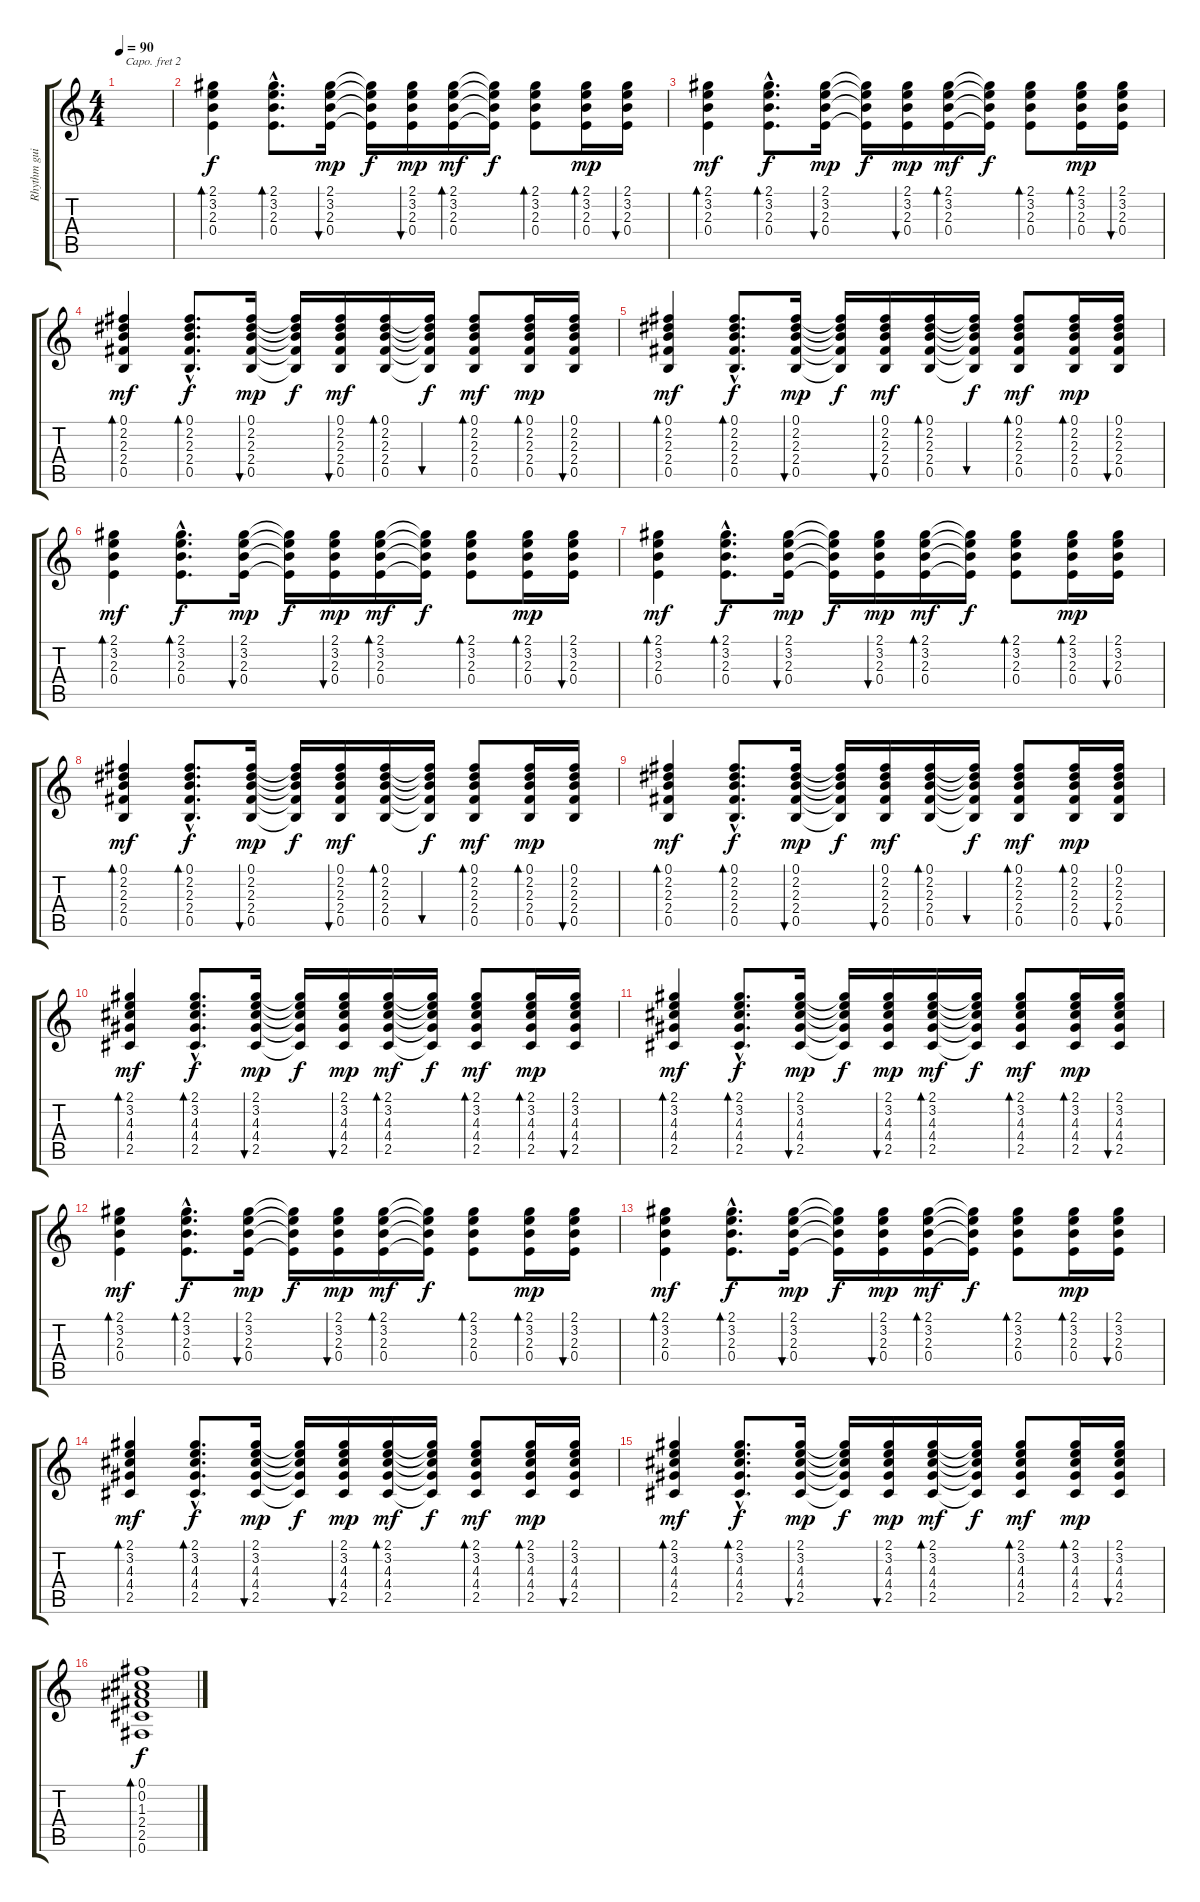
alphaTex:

\track ("Rhythm guitar" "Rhythm gui") {instrument acousticguitarsteel}
\staff {score tabs}
\capo 2
\tuning (E4 B3 G3 D3 A2 E2) {hide}
\ts (4 4)
\tempo 90
\clef g2
\ks c
|
(2.1 3.2 2.3 0.4).4{bd 30} (2.1{hac} 3.2{hac} 2.3{hac} 0.4{hac}).8{d bd 30 dy f} (2.1 3.2 2.3 0.4).16{bu 30 dy mp} (2.1{t} 3.2{t} 2.3{t} 0.4{t}).16{dy f} (2.1 3.2 2.3 0.4).16{bu 30 dy mp} (2.1 3.2 2.3 0.4).16{bd 30 dy mf} (2.1{t} 3.2{t} 2.3{t} 0.4{t}).16{dy f} (2.1 3.2 2.3 0.4).8{bd 30} (2.1 3.2 2.3 0.4).16{bd 30 dy mp} (2.1 3.2 2.3 0.4).16{bu 30} |
(2.1 3.2 2.3 0.4).4{bd 30 dy mf} (2.1{hac} 3.2{hac} 2.3{hac} 0.4{hac}).8{d bd 30 dy f} (2.1 3.2 2.3 0.4).16{bu 30 dy mp} (2.1{t} 3.2{t} 2.3{t} 0.4{t}).16{dy f} (2.1 3.2 2.3 0.4).16{bu 30 dy mp} (2.1 3.2 2.3 0.4).16{bd 30 dy mf} (2.1{t} 3.2{t} 2.3{t} 0.4{t}).16{dy f} (2.1 3.2 2.3 0.4).8{bd 30} (2.1 3.2 2.3 0.4).16{bd 30 dy mp} (2.1 3.2 2.3 0.4).16{bu 30} |
(0.1 2.2 2.3 2.4 0.5).4{bd 30 dy mf} (0.1{hac} 2.2{hac} 2.3{hac} 2.4{hac} 0.5{hac}).8{d bd 30 dy f} (0.1 2.2 2.3 2.4 0.5).16{bu 30 dy mp} (0.1{t} 2.2{t} 2.3{t} 2.4{t} 0.5{t}).16{dy f} (0.1 2.2 2.3 2.4 0.5).16{bu 30 dy mf} (0.1 2.2 2.3 2.4 0.5).16{bd 30} (0.1{t} 2.2{t} 2.3{t} 2.4{t} 0.5{t}).16{bu 30 dy f} (0.1 2.2 2.3 2.4 0.5).8{bd 30 dy mf} (0.1 2.2 2.3 2.4 0.5).16{bd 30 dy mp} (0.1 2.2 2.3 2.4 0.5).16{bu 30} |
(0.1 2.2 2.3 2.4 0.5).4{bd 30 dy mf} (0.1{hac} 2.2{hac} 2.3{hac} 2.4{hac} 0.5{hac}).8{d bd 30 dy f} (0.1 2.2 2.3 2.4 0.5).16{bu 30 dy mp} (0.1{t} 2.2{t} 2.3{t} 2.4{t} 0.5{t}).16{dy f} (0.1 2.2 2.3 2.4 0.5).16{bu 30 dy mf} (0.1 2.2 2.3 2.4 0.5).16{bd 30} (0.1{t} 2.2{t} 2.3{t} 2.4{t} 0.5{t}).16{bu 30 dy f} (0.1 2.2 2.3 2.4 0.5).8{bd 30 dy mf} (0.1 2.2 2.3 2.4 0.5).16{bd 30 dy mp} (0.1 2.2 2.3 2.4 0.5).16{bu 30} |
(2.1 3.2 2.3 0.4).4{bd 30 dy mf} (2.1{hac} 3.2{hac} 2.3{hac} 0.4{hac}).8{d bd 30 dy f} (2.1 3.2 2.3 0.4).16{bu 30 dy mp} (2.1{t} 3.2{t} 2.3{t} 0.4{t}).16{dy f} (2.1 3.2 2.3 0.4).16{bu 30 dy mp} (2.1 3.2 2.3 0.4).16{bd 30 dy mf} (2.1{t} 3.2{t} 2.3{t} 0.4{t}).16{dy f} (2.1 3.2 2.3 0.4).8{bd 30} (2.1 3.2 2.3 0.4).16{bd 30 dy mp} (2.1 3.2 2.3 0.4).16{bu 30} |
(2.1 3.2 2.3 0.4).4{bd 30 dy mf} (2.1{hac} 3.2{hac} 2.3{hac} 0.4{hac}).8{d bd 30 dy f} (2.1 3.2 2.3 0.4).16{bu 30 dy mp} (2.1{t} 3.2{t} 2.3{t} 0.4{t}).16{dy f} (2.1 3.2 2.3 0.4).16{bu 30 dy mp} (2.1 3.2 2.3 0.4).16{bd 30 dy mf} (2.1{t} 3.2{t} 2.3{t} 0.4{t}).16{dy f} (2.1 3.2 2.3 0.4).8{bd 30} (2.1 3.2 2.3 0.4).16{bd 30 dy mp} (2.1 3.2 2.3 0.4).16{bu 30} |
(0.1 2.2 2.3 2.4 0.5).4{bd 30 dy mf} (0.1{hac} 2.2{hac} 2.3{hac} 2.4{hac} 0.5{hac}).8{d bd 30 dy f} (0.1 2.2 2.3 2.4 0.5).16{bu 30 dy mp} (0.1{t} 2.2{t} 2.3{t} 2.4{t} 0.5{t}).16{dy f} (0.1 2.2 2.3 2.4 0.5).16{bu 30 dy mf} (0.1 2.2 2.3 2.4 0.5).16{bd 30} (0.1{t} 2.2{t} 2.3{t} 2.4{t} 0.5{t}).16{bu 30 dy f} (0.1 2.2 2.3 2.4 0.5).8{bd 30 dy mf} (0.1 2.2 2.3 2.4 0.5).16{bd 30 dy mp} (0.1 2.2 2.3 2.4 0.5).16{bu 30} |
(0.1 2.2 2.3 2.4 0.5).4{bd 30 dy mf} (0.1{hac} 2.2{hac} 2.3{hac} 2.4{hac} 0.5{hac}).8{d bd 30 dy f} (0.1 2.2 2.3 2.4 0.5).16{bu 30 dy mp} (0.1{t} 2.2{t} 2.3{t} 2.4{t} 0.5{t}).16{dy f} (0.1 2.2 2.3 2.4 0.5).16{bu 30 dy mf} (0.1 2.2 2.3 2.4 0.5).16{bd 30} (0.1{t} 2.2{t} 2.3{t} 2.4{t} 0.5{t}).16{bu 30 dy f} (0.1 2.2 2.3 2.4 0.5).8{bd 30 dy mf} (0.1 2.2 2.3 2.4 0.5).16{bd 30 dy mp} (0.1 2.2 2.3 2.4 0.5).16{bu 30} |
(2.1 3.2 4.3 4.4 2.5).4{bd 30 dy mf} (2.1{hac} 3.2{hac} 4.3{hac} 4.4{hac} 2.5{hac}).8{d bd 30 dy f} (2.1 3.2 4.3 4.4 2.5).16{bu 30 dy mp} (2.1{t} 3.2{t} 4.3{t} 4.4{t} 2.5{t}).16{dy f} (2.1 3.2 4.3 4.4 2.5).16{bu 30 dy mp} (2.1 3.2 4.3 4.4 2.5).16{bd 30 dy mf} (2.1{t} 3.2{t} 4.3{t} 4.4{t} 2.5{t}).16{dy f} (2.1 3.2 4.3 4.4 2.5).8{bd 30 dy mf} (2.1 3.2 4.3 4.4 2.5).16{bd 30 dy mp} (2.1 3.2 4.3 4.4 2.5).16{bu 30} |
(2.1 3.2 4.3 4.4 2.5).4{bd 30 dy mf} (2.1{hac} 3.2{hac} 4.3{hac} 4.4{hac} 2.5{hac}).8{d bd 30 dy f} (2.1 3.2 4.3 4.4 2.5).16{bu 30 dy mp} (2.1{t} 3.2{t} 4.3{t} 4.4{t} 2.5{t}).16{dy f} (2.1 3.2 4.3 4.4 2.5).16{bu 30 dy mp} (2.1 3.2 4.3 4.4 2.5).16{bd 30 dy mf} (2.1{t} 3.2{t} 4.3{t} 4.4{t} 2.5{t}).16{dy f} (2.1 3.2 4.3 4.4 2.5).8{bd 30 dy mf} (2.1 3.2 4.3 4.4 2.5).16{bd 30 dy mp} (2.1 3.2 4.3 4.4 2.5).16{bu 30} |
(2.1 3.2 2.3 0.4).4{bd 30 dy mf} (2.1{hac} 3.2{hac} 2.3{hac} 0.4{hac}).8{d bd 30 dy f} (2.1 3.2 2.3 0.4).16{bu 30 dy mp} (2.1{t} 3.2{t} 2.3{t} 0.4{t}).16{dy f} (2.1 3.2 2.3 0.4).16{bu 30 dy mp} (2.1 3.2 2.3 0.4).16{bd 30 dy mf} (2.1{t} 3.2{t} 2.3{t} 0.4{t}).16{dy f} (2.1 3.2 2.3 0.4).8{bd 30} (2.1 3.2 2.3 0.4).16{bd 30 dy mp} (2.1 3.2 2.3 0.4).16{bu 30} |
(2.1 3.2 2.3 0.4).4{bd 30 dy mf} (2.1{hac} 3.2{hac} 2.3{hac} 0.4{hac}).8{d bd 30 dy f} (2.1 3.2 2.3 0.4).16{bu 30 dy mp} (2.1{t} 3.2{t} 2.3{t} 0.4{t}).16{dy f} (2.1 3.2 2.3 0.4).16{bu 30 dy mp} (2.1 3.2 2.3 0.4).16{bd 30 dy mf} (2.1{t} 3.2{t} 2.3{t} 0.4{t}).16{dy f} (2.1 3.2 2.3 0.4).8{bd 30} (2.1 3.2 2.3 0.4).16{bd 30 dy mp} (2.1 3.2 2.3 0.4).16{bu 30} |
(2.1 3.2 4.3 4.4 2.5).4{bd 30 dy mf} (2.1{hac} 3.2{hac} 4.3{hac} 4.4{hac} 2.5{hac}).8{d bd 30 dy f} (2.1 3.2 4.3 4.4 2.5).16{bu 30 dy mp} (2.1{t} 3.2{t} 4.3{t} 4.4{t} 2.5{t}).16{dy f} (2.1 3.2 4.3 4.4 2.5).16{bu 30 dy mp} (2.1 3.2 4.3 4.4 2.5).16{bd 30 dy mf} (2.1{t} 3.2{t} 4.3{t} 4.4{t} 2.5{t}).16{dy f} (2.1 3.2 4.3 4.4 2.5).8{bd 30 dy mf} (2.1 3.2 4.3 4.4 2.5).16{bd 30 dy mp} (2.1 3.2 4.3 4.4 2.5).16{bu 30} |
(2.1 3.2 4.3 4.4 2.5).4{bd 30 dy mf} (2.1{hac} 3.2{hac} 4.3{hac} 4.4{hac} 2.5{hac}).8{d bd 30 dy f} (2.1 3.2 4.3 4.4 2.5).16{bu 30 dy mp} (2.1{t} 3.2{t} 4.3{t} 4.4{t} 2.5{t}).16{dy f} (2.1 3.2 4.3 4.4 2.5).16{bu 30 dy mp} (2.1 3.2 4.3 4.4 2.5).16{bd 30 dy mf} (2.1{t} 3.2{t} 4.3{t} 4.4{t} 2.5{t}).16{dy f} (2.1 3.2 4.3 4.4 2.5).8{bd 30 dy mf} (2.1 3.2 4.3 4.4 2.5).16{bd 30 dy mp} (2.1 3.2 4.3 4.4 2.5).16{bu 30} |
(0.1 0.2 1.3 2.4 2.5 0.6).1{bd 30 dy f}
